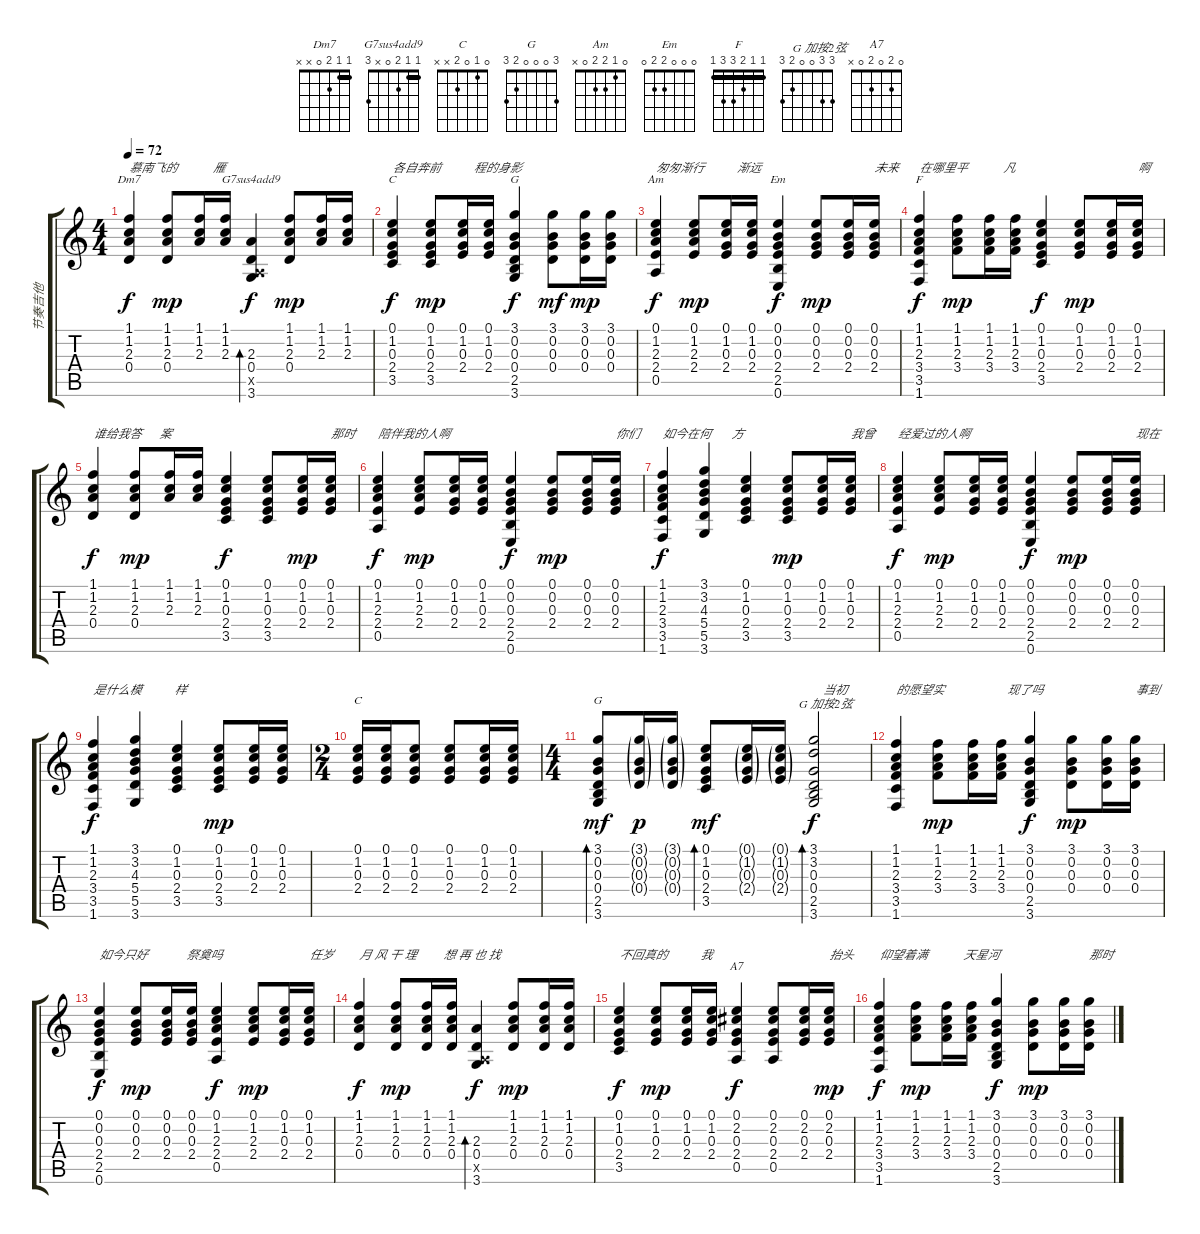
\track ("节奏吉他" "节奏吉他") {instrument acousticguitarsteel}
\staff {score tabs}
\tuning (E4 B3 G3 D3 A2 E2) {hide}
\chord ("Dm7" 1 1 2 0 x x) {barre 1}
\chord ("G7sus4add9" 1 1 2 0 x 3) {barre 1}
\chord ("C" 0 1 0 2 3 x)
\chord ("G" 3 3 4 5 5 3) {barre 3}
\chord ("Am" 0 1 2 2 0 x)
\chord ("Em" 0 0 0 2 2 0)
\chord ("F" 1 1 2 3 3 1) {barre 1}
\chord ("C" 0 1 0 2 x x)
\chord ("G" 3 0 0 0 2 3)
\chord ("        G 加按2弦" 3 3 0 0 2 3)
\chord ("A7" 0 2 0 2 0 x)
\ts (4 4)
\tempo 72
\clef g2
\ks c
(1.1 1.2 2.3 0.4).4{ch "Dm7" txt "慕南飞的            雁" dy f} (1.1 1.2 2.3 0.4).8{dy mp} (1.1 1.2 2.3).16 (1.1 1.2 2.3).16 (2.3 0.4 0.5{x} 3.6).4{bd 30 ch "G7sus4add9" dy f} (1.1 1.2 2.3 0.4).8{dy mp} (1.1 1.2 2.3).16 (1.1 1.2 2.3).16 |
(0.1 1.2 0.3 2.4 3.5).4{ch "C" txt "各自奔前           程的身影" dy f} (0.1 1.2 0.3 2.4 3.5).8{dy mp} (0.1 1.2 0.3 2.4).16 (0.1 1.2 0.3 2.4).16 (3.1 0.2 0.3 0.4 2.5 3.6).4{ch "G" dy f} (3.1 0.2 0.3 0.4).8{dy mf} (3.1 0.2 0.3 0.4).16{dy mp} (3.1 0.2 0.3 0.4).16 |
(0.1 1.2 2.3 2.4 0.5).4{ch "Am" txt "匆匆渐行           渐远" dy f} (0.1 1.2 2.3 2.4).8{dy mp} (0.1 1.2 0.3 2.4).16 (0.1 1.2 0.3 2.4).16 (0.1 0.2 0.3 2.4 2.5 0.6).4{ch "Em" dy f} (0.1 0.2 0.3 2.4).8{dy mp} (0.1 0.2 0.3 2.4).16 (0.1 0.2 0.3 2.4).16{txt "未来"} |
(1.1 1.2 2.3 3.4 3.5 1.6).4{ch "F" txt "在哪里平            凡" dy f} (1.1 1.2 2.3 3.4).8{dy mp} (1.1 1.2 2.3 3.4).16 (1.1 1.2 2.3 3.4).16 (0.1 1.2 0.3 2.4 3.5).4{dy f} (0.1 1.2 0.3 2.4).8{dy mp} (0.1 1.2 0.3 2.4).16 (0.1 1.2 0.3 2.4).16{txt "啊"} |
(1.1 1.2 2.3 0.4).4{txt "谁给我答      案" dy f} (1.1 1.2 2.3 0.4).8{dy mp} (1.1 1.2 2.3).16 (1.1 1.2 2.3).16 (0.1 1.2 0.3 2.4 3.5).4{dy f} (0.1 1.2 0.3 2.4 3.5).8 (0.1 1.2 0.3 2.4).16{dy mp} (0.1 1.2 0.3 2.4).16{txt "那时"} |
(0.1 1.2 2.3 2.4 0.5).4{txt "陪伴我的人啊" dy f} (0.1 1.2 2.3 2.4).8{dy mp} (0.1 1.2 0.3 2.4).16 (0.1 1.2 0.3 2.4).16 (0.1 0.2 0.3 2.4 2.5 0.6).4{dy f} (0.1 0.2 0.3 2.4).8{dy mp} (0.1 0.2 0.3 2.4).16 (0.1 0.2 0.3 2.4).16{txt "你们"} |
(1.1 1.2 2.3 3.4 3.5 1.6).4{txt "如今在何       方" dy f} (3.1 3.2 4.3 5.4 5.5 3.6).4 (0.1 1.2 0.3 2.4 3.5).4 (0.1 1.2 0.3 2.4 3.5).8{dy mp} (0.1 1.2 0.3 2.4).16 (0.1 1.2 0.3 2.4).16{txt "我曾"} |
(0.1 1.2 2.3 2.4 0.5).4{txt "经爱过的人啊" dy f} (0.1 1.2 2.3 2.4).8{dy mp} (0.1 1.2 0.3 2.4).16 (0.1 1.2 0.3 2.4).16 (0.1 0.2 0.3 2.4 2.5 0.6).4{dy f} (0.1 0.2 0.3 2.4).8{dy mp} (0.1 0.2 0.3 2.4).16 (0.1 0.2 0.3 2.4).16{txt "现在"} |
(1.1 1.2 2.3 3.4 3.5 1.6).4{txt "是什么模           样" dy f} (3.1 3.2 4.3 5.4 5.5 3.6).4 (0.1 1.2 0.3 2.4 3.5).4 (0.1 1.2 0.3 2.4 3.5).8{dy mp} (0.1 1.2 0.3 2.4).16 (0.1 1.2 0.3 2.4).16 |
\ts (2 4)
(0.1 1.2 0.3 2.4).16{ch "C"} (0.1 1.2 0.3 2.4).16 (0.1 1.2 0.3 2.4).8 (0.1 1.2 0.3 2.4).8 (0.1 1.2 0.3 2.4).16 (0.1 1.2 0.3 2.4).16 |
\ts (4 4)
(3.1 0.2 0.3 0.4 2.5 3.6).8{bd 120 ch "G" dy mf} (3.1{g} 0.2{g} 0.3{g} 0.4{g}).16{dy p} (3.1{g} 0.2{g} 0.3{g} 0.4{g}).16 (0.1 1.2 0.3 2.4 3.5).8{bd 120 dy mf} (0.1{g} 1.2{g} 0.3{g} 2.4{g}).16 (0.1{g} 1.2{g} 0.3{g} 2.4{g}).16 (3.1 3.2 0.3 0.4 2.5 3.6).2{bd 120 ch "        G 加按2弦" txt "   当初" dy f} |
(1.1 1.2 2.3 3.4 3.5 1.6).4{txt "的愿望实                     现了吗"} (1.1 1.2 2.3 3.4).8{dy mp} (1.1 1.2 2.3 3.4).16 (1.1 1.2 2.3 3.4).16 (3.1 0.2 0.3 0.4 2.5 3.6).4{dy f} (3.1 0.2 0.3 0.4).8{dy mp} (3.1 0.2 0.3 0.4).16 (3.1 0.2 0.3 0.4).16{txt "事到"} |
(0.1 0.2 0.3 2.4 2.5 0.6).4{txt "如今只好             祭奠吗" dy f} (0.1 0.2 0.3 2.4).8{dy mp} (0.1 0.2 0.3 2.4).16 (0.1 0.2 0.3 2.4).16 (0.1 1.2 2.3 2.4 0.5).4{dy f} (0.1 1.2 2.3 2.4).8{dy mp} (0.1 1.2 0.3 2.4).16 (0.1 1.2 0.3 2.4).16{txt "任岁"} |
(1.1 1.2 2.3 0.4).4{txt "月 风 干 理         想 再 也 找" dy f} (1.1 1.2 2.3 0.4).8{dy mp} (1.1 1.2 2.3 0.4).16 (1.1 1.2 2.3 0.4).16 (2.3 0.4 0.5{x} 3.6).4{bd 30 dy f} (1.1 1.2 2.3 0.4).8{dy mp} (1.1 1.2 2.3 0.4).16 (1.1 1.2 2.3 0.4).16 |
(0.1 1.2 0.3 2.4 3.5).4{txt "不回真的           我" dy f} (0.1 1.2 0.3 2.4).8{dy mp} (0.1 1.2 0.3 2.4).16 (0.1 1.2 0.3 2.4).16 (0.1 2.2 0.3 2.4 0.5).4{ch "A7" dy f} (0.1 2.2 0.3 2.4 0.5).8 (0.1 2.2 0.3 2.4).16 (0.1 2.2 0.3 2.4).16{txt "抬头" dy mp} |
(1.1 1.2 2.3 3.4 3.5 1.6).4{txt "仰望着满            天星河" dy f} (1.1 1.2 2.3 3.4).8{dy mp} (1.1 1.2 2.3 3.4).16 (1.1 1.2 2.3 3.4).16 (3.1 0.2 0.3 0.4 2.5 3.6).4{dy f} (3.1 0.2 0.3 0.4).8{dy mp} (3.1 0.2 0.3 0.4).16 (3.1 0.2 0.3 0.4).16{txt "那时"}
